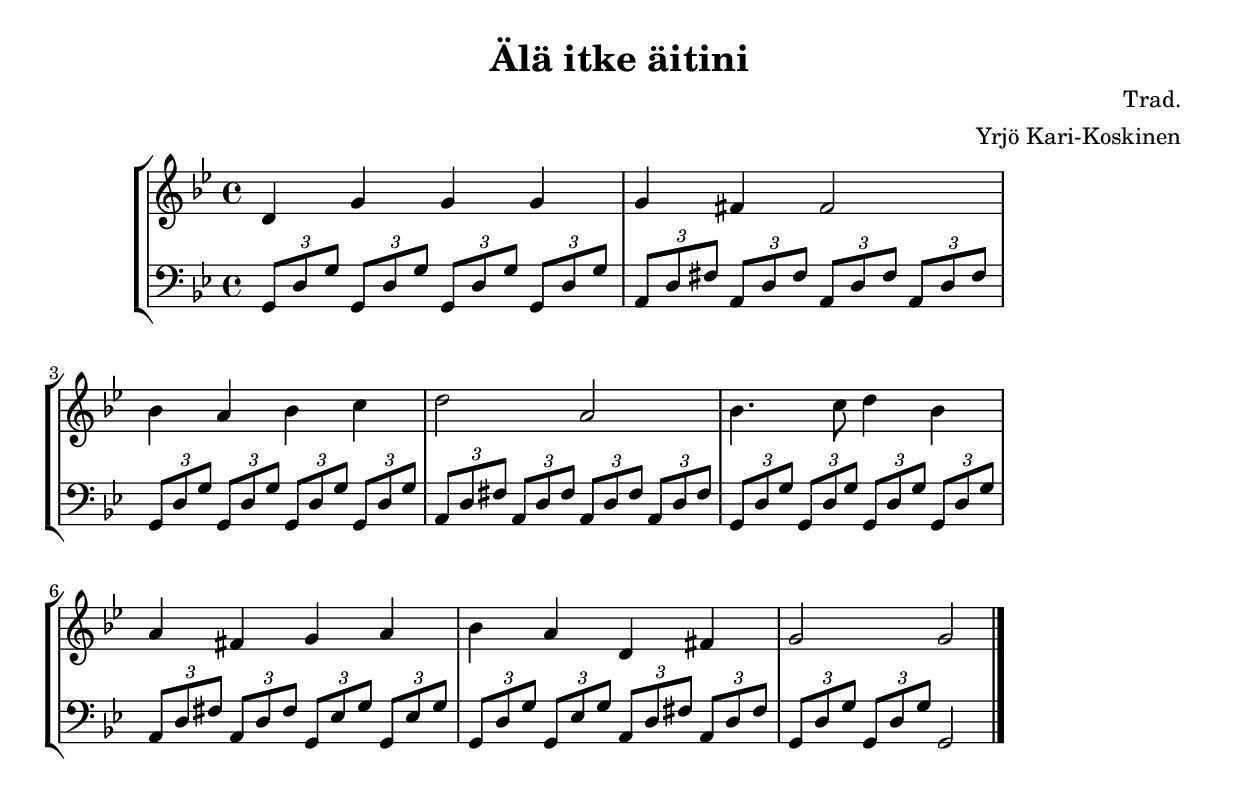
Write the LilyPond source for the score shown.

#(ly:set-option 'old-relative)
%% Älä itke äitini
%% Sovitus kanteleelle: Yrjö Kari-Koskinen
%% Lilypond: (C) 2002, Yrjö Kari-Koskinen
%% <yrjo.kari-koskinen@hut.fi>

\include "deutsch.ly"

\version "2.12.3"

%#(set-global-staff-size 26)

\header {
  title = "Älä itke äitini"
  composer = "Trad."
  arranger = "Yrjö Kari-Koskinen"
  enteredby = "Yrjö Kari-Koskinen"
}

melodia =  \relative c' \context Voice = M {
	\time 4/4    
	\key g \minor
%	\stemUp

	d4 g g g | g fis fis2 | b4 a b c | d2 a | 
	b4. c8 d4 b | a fis g a | b a d, fis | g2 g
	\bar "|."
}

saestys =  \context Voice = S {
	\time 4/4    
	\key g \minor
	\clef bass
%	\set autoBeaming = ##f
%	\override TupletBracket   #'bracket-visibility = ##f
%	\stemDown

	\times 2/3 { g,8 d g}
	\times 2/3 { g,8 d g}
	\times 2/3 { g,8 d g}
	\times 2/3 { g,8 d g} |
	\times 2/3 { a,8 d fis}
	\times 2/3 { a,8 d fis}
	\times 2/3 { a,8 d fis}
	\times 2/3 { a,8 d fis} |
	\times 2/3 { g,8 d g}
	\times 2/3 { g,8 d g}
	\times 2/3 { g,8 d g}
	\times 2/3 { g,8 d g} |
	\times 2/3 { a,8 d fis}
	\times 2/3 { a,8 d fis}
	\times 2/3 { a,8 d fis}
	\times 2/3 { a,8 d fis} |
	\times 2/3 { g,8 d g}
	\times 2/3 { g,8 d g}
	\times 2/3 { g,8 d g}
	\times 2/3 { g,8 d g} |
	\times 2/3 { a,8 d fis}
	\times 2/3 { a,8 d fis}
	\times 2/3 { g,8 es g}
	\times 2/3 { g,8 es g} |
	\times 2/3 { g,8 d g}
	\times 2/3 { g,8 es g}
	\times 2/3 { a,8 d fis}
	\times 2/3 { a,8 d fis} |
	\times 2/3 { g,8 d g}
	\times 2/3 { g,8 d g}
	g,2 

	\bar "|."
} 


\score { 

  \context StaffGroup = "kannel" <<

    <<
   \context Staff = "mel"  \melodia
    >>

    <<
    \context Staff = "sae"  \saestys
    >>
  >>

  \layout {
     line-width = 16.0\cm
%     line-width = \textwidth
  }

}
